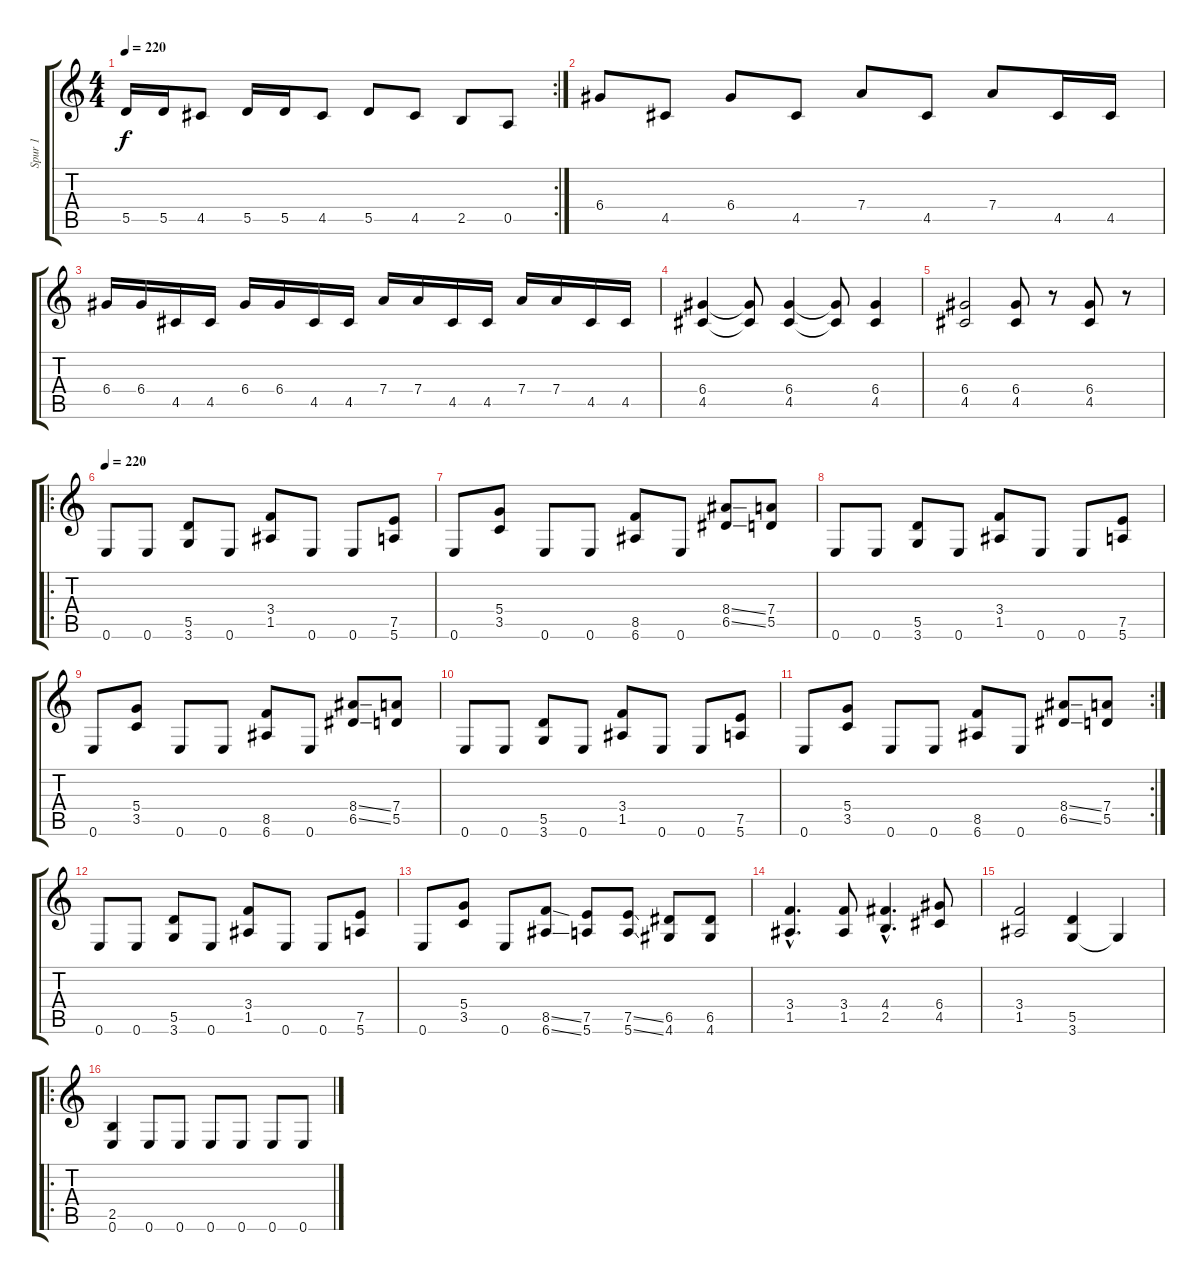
\track ("Spur 1" "Spur 1") {instrument distortionguitar}
\staff {score tabs}
\tuning (E4 B3 G3 D3 A2 E2) {hide}
\rc 2
\ts (4 4)
\tempo 220
\clef g2
\ks c
5.5.16{dy f} 5.5.16 4.5.8 5.5.16 5.5.16 4.5.8 5.5.8 4.5.8 2.5.8 0.5.8 |
6.4.8 4.5.8 6.4.8 4.5.8 7.4.8 4.5.8 7.4.8 4.5.16 4.5.16 |
6.4.16 6.4.16 4.5.16 4.5.16 6.4.16 6.4.16 4.5.16 4.5.16 7.4.16 7.4.16 4.5.16 4.5.16 7.4.16 7.4.16 4.5.16 4.5.16 |
(6.4 4.5).4 (6.4{t} 4.5{t}).8 (6.4 4.5).4 (6.4{t} 4.5{t}).8 (6.4 4.5).4 |
(6.4 4.5).2 (6.4 4.5).8 r.8 (6.4 4.5).8 r.8 |
\ro
\tempo 220
0.6.8 0.6.8 (5.5 3.6).8 0.6.8 (3.4 1.5).8 0.6.8 0.6.8 (7.5 5.6).8 |
0.6.8 (5.4 3.5).8 0.6.8 0.6.8 (8.5 6.6).8 0.6.8 (8.4{ss} 6.5{ss}).8 (7.4 5.5).8 |
0.6.8 0.6.8 (5.5 3.6).8 0.6.8 (3.4 1.5).8 0.6.8 0.6.8 (7.5 5.6).8 |
0.6.8 (5.4 3.5).8 0.6.8 0.6.8 (8.5 6.6).8 0.6.8 (8.4{ss} 6.5{ss}).8 (7.4 5.5).8 |
0.6.8 0.6.8 (5.5 3.6).8 0.6.8 (3.4 1.5).8 0.6.8 0.6.8 (7.5 5.6).8 |
\rc 2
0.6.8 (5.4 3.5).8 0.6.8 0.6.8 (8.5 6.6).8 0.6.8 (8.4{ss} 6.5{ss}).8 (7.4 5.5).8 |
0.6.8 0.6.8 (5.5 3.6).8 0.6.8 (3.4 1.5).8 0.6.8 0.6.8 (7.5 5.6).8 |
0.6.8 (5.4 3.5).8 0.6.8 (8.5{ss} 6.6{ss}).8 (7.5 5.6).8 (7.5{ss} 5.6{ss}).8 (6.5 4.6).8 (6.5 4.6).8 |
(3.4{hac} 1.5{hac}).4{d} (3.4 1.5).8 (4.4{hac} 2.5{hac}).4{d} (6.4 4.5).8 |
(3.4 1.5).2 (5.5 3.6).4 3.6{t}.4 |
\ro
(2.5 0.6).4 0.6.8 0.6.8 0.6.8 0.6.8 0.6.8 0.6.8
